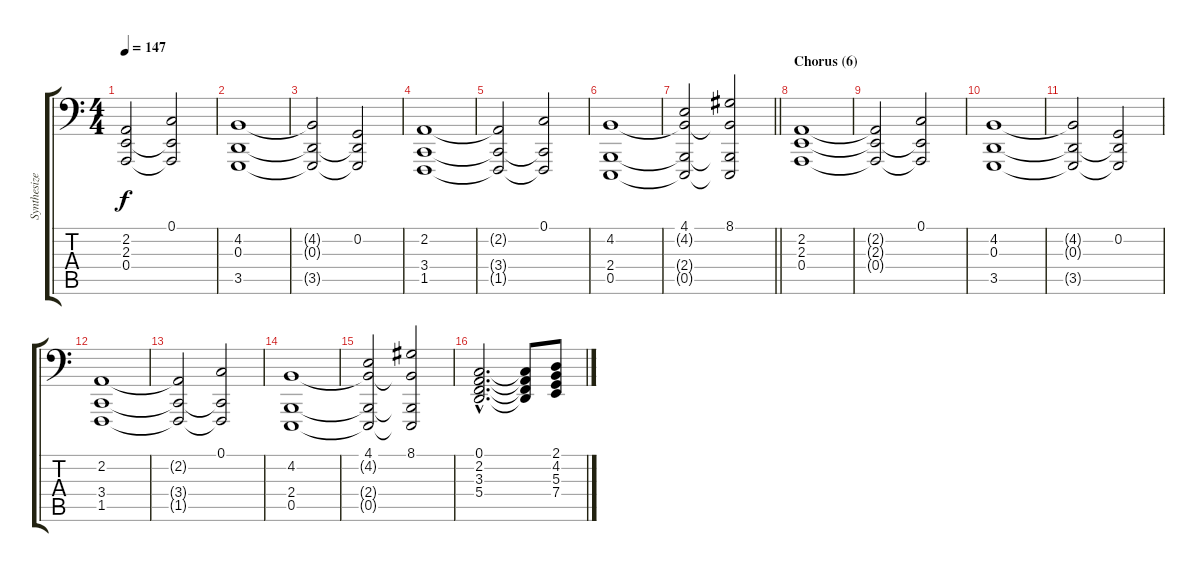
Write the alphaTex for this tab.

\track ("Synthesizer I" "Synthesize") {instrument pad3polysynth}
\staff {score tabs}
\tuning (C3 G2 D2 A1 E1 B0) {hide}
\ts (4 4)
\tempo 147
\clef f4
\ks aminor
(2.2{t} 2.3{t} 0.4{t}).2{dy f} (0.1 2.3{t} 0.4{t}).2 |
(4.2 0.3 3.5).1 |
(4.2{t} 0.3{t} 3.5{t}).2 (0.2 0.3{t} 3.5{t}).2 |
(2.2 3.4 1.5).1 |
(2.2{t} 3.4{t} 1.5{t}).2 (0.1 3.4{t} 1.5{t}).2 |
(4.2 2.4 0.5).1 |
\barLineRight lightlight
(4.1 4.2{t} 2.4{t} 0.5{t}).2 (8.1 4.2{t} 2.4{t} 0.5{t}).2 |
\section ("" "Chorus (6)")
(2.2 2.3 0.4).1 |
(2.2{t} 2.3{t} 0.4{t}).2 (0.1 2.3{t} 0.4{t}).2 |
(4.2 0.3 3.5).1 |
(4.2{t} 0.3{t} 3.5{t}).2 (0.2 0.3{t} 3.5{t}).2 |
(2.2 3.4 1.5).1 |
(2.2{t} 3.4{t} 1.5{t}).2 (0.1 3.4{t} 1.5{t}).2 |
(4.2 2.4 0.5).1 |
(4.1 4.2{t} 2.4{t} 0.5{t}).2 (8.1 4.2{t} 2.4{t} 0.5{t}).2 |
(0.1{hac} 2.2{hac} 3.3{hac} 5.4{hac}).2{d} (0.1{t} 2.2{t} 3.3{t} 5.4{t}).8 (2.1 4.2 5.3 7.4).8
